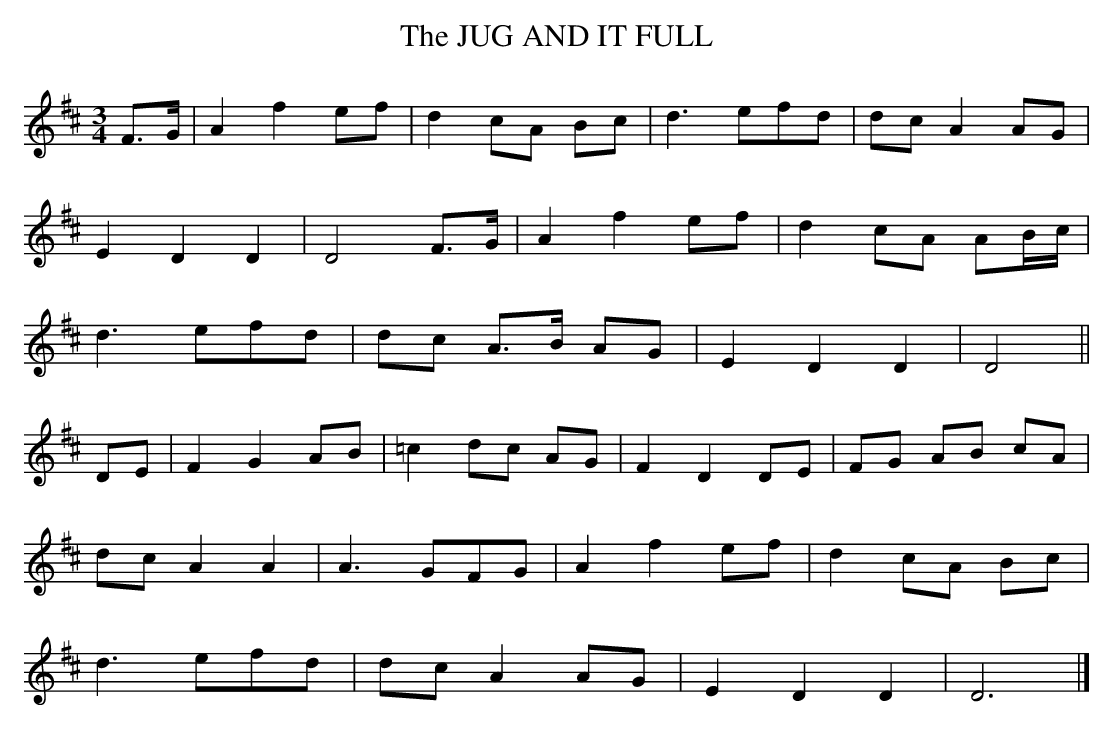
X:1
T:JUG AND IT FULL, The
Y:"slow"
M:3/4
L:1/8
K:D
F>G|A2 f2 ef|d2 cA Bc|d3 efd|dc A2 AG|
E2 D2 D2|D4 F>G|A2 f2 ef|d2 cA AB/c/|
d3 efd|dc A>B AG|E2 D2 D2|D4||
DE|F2 G2 AB|=c2 dc AG|F2 D2 DE|FG AB cA|
dc A2 A2|A3 GFG|A2 f2 ef|d2 cA Bc|
d3 efd|dc A2 AG|E2 D2 D2|D6|]
